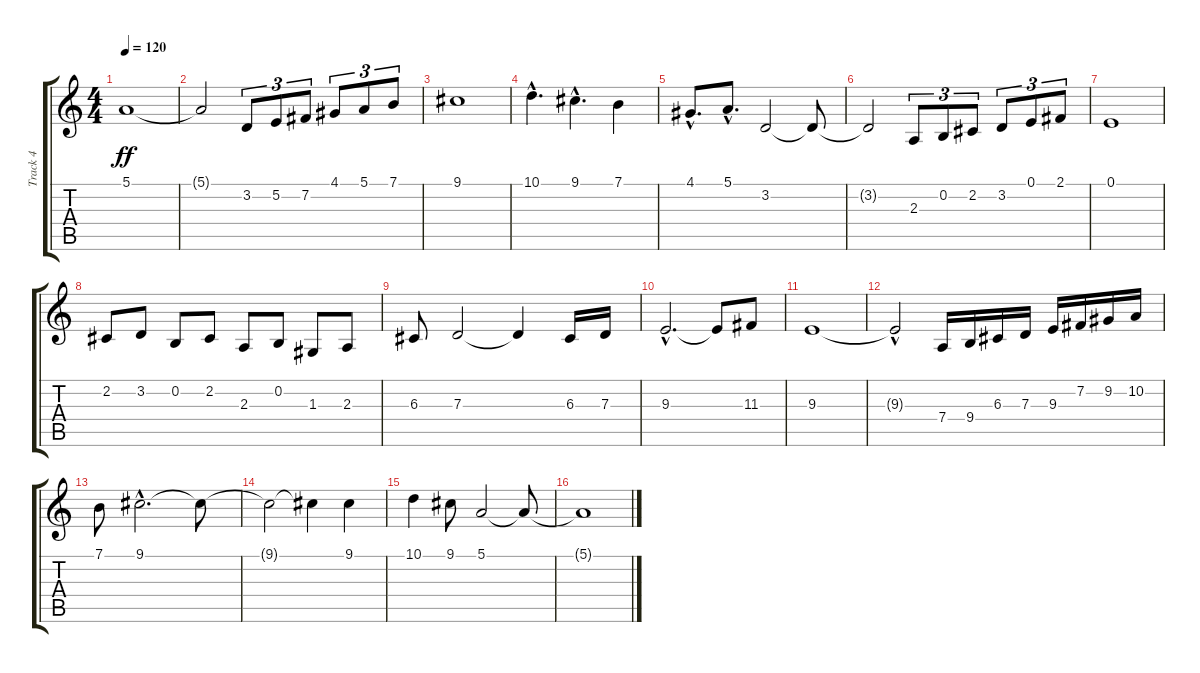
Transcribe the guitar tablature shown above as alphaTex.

\track ("Track 4" "Track 4") {instrument tenorsax}
\staff {score tabs}
\tuning (E4 B3 G3 D3 A2 E2) {hide}
\ts (4 4)
\tempo 120
\clef g2
\ks c
5.1.1{dy ff} |
5.1{t}.2 3.2.8{tu (3 2)} 5.2.8{tu (3 2)} 7.2.8{tu (3 2)} 4.1.8{tu (3 2)} 5.1.8{tu (3 2)} 7.1.8{tu (3 2)} |
9.1.1 |
10.1{hac}.4{d} 9.1{hac}.4{d} 7.1.4 |
4.1{hac}.8{d} 5.1{hac}.8{d} 3.2.2 3.2{t}.8 |
3.2{t}.2 2.3.8{tu (3 2)} 0.2.8{tu (3 2)} 2.2.8{tu (3 2)} 3.2.8{tu (3 2)} 0.1.8{tu (3 2)} 2.1.8{tu (3 2)} |
0.1.1 |
2.2.8 3.2.8 0.2.8 2.2.8 2.3.8 0.2.8 1.3.8 2.3.8 |
6.3.8 7.3.2 7.3{t}.4 6.3.16 7.3.16 |
9.3{hac}.2{d} 9.3{t}.8 11.3.8 |
9.3.1 |
9.3{hac t}.2 7.4.16 9.4.16 6.3.16 7.3.16 9.3.16 7.2.16 9.2.16 10.2.16 |
7.1.8 9.1{hac}.2{d} 9.1{t}.8 |
9.1{t}.2 9.1{t}.4 9.1.4 |
10.1.4 9.1.8 5.1.2 5.1{t}.8 |
5.1{t}.1
